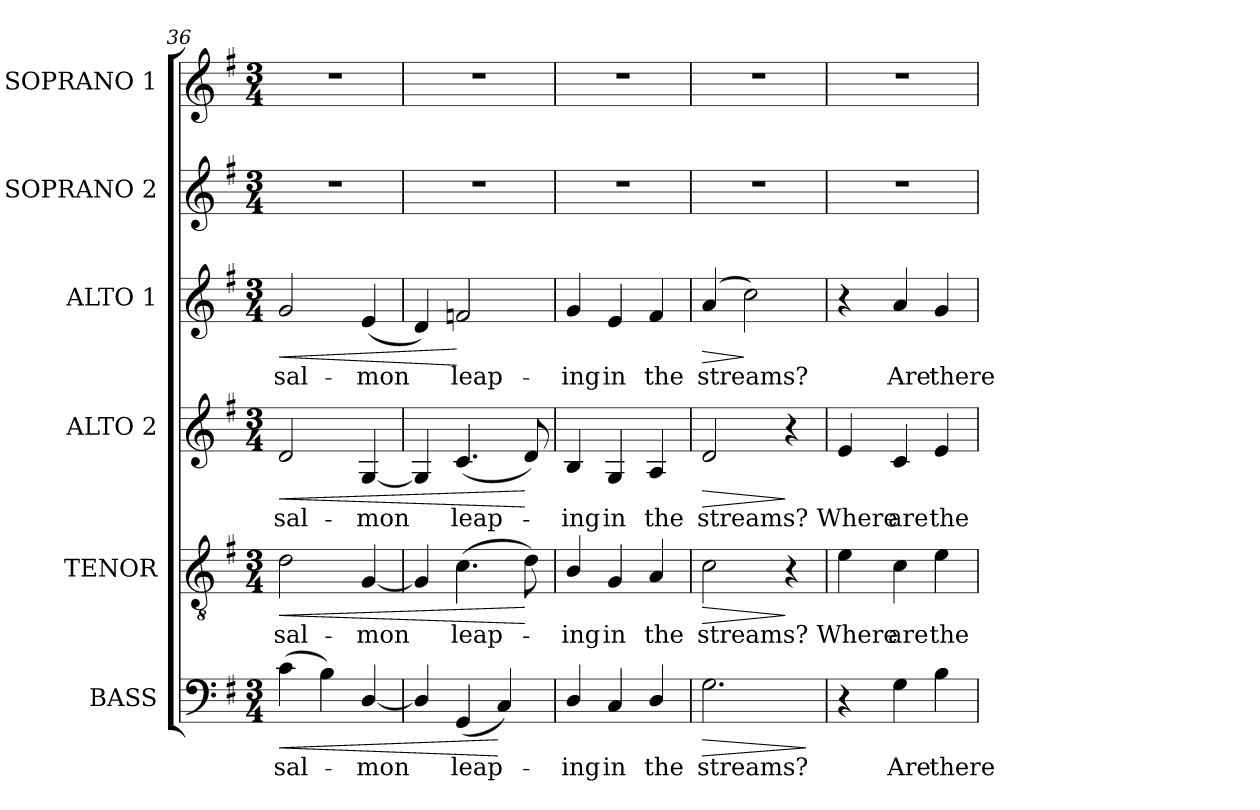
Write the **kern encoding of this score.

**kern	**text	**dynam	**kern	**text	**dynam	**kern	**text	**dynam	**kern	**text	**dynam	**kern	**kern
*part6	*part6	*part6	*part5	*part5	*part5	*part4	*part4	*part4	*part3	*part3	*part3	*part2	*part1
*staff6	*staff6	*staff6	*staff5	*staff5	*staff5	*staff4	*staff4	*staff4	*staff3	*staff3	*staff3	*staff2	*staff1
*I"BASS	*	*	*I"TENOR	*	*	*I"ALTO 2	*	*	*I"ALTO 1	*	*	*I"SOPRANO 2	*I"SOPRANO 1
*I'B.	*	*	*I'T.	*	*	*I'A.2	*	*	*I'A.1	*	*	*I'S.2	*I'S.1
*clefF4	*	*	*clefGv2	*	*	*clefG2	*	*	*clefG2	*	*	*clefG2	*clefG2
*	*	*	*ITrd7c12	*	*	*	*	*	*	*	*	*	*
*k[f#]	*	*	*k[f#]	*	*	*k[f#]	*	*	*k[f#]	*	*	*k[f#]	*k[f#]
*G:	*	*	*G:	*	*	*G:	*	*	*G:	*	*	*G:	*G:
*M3/4	*	*	*M3/4	*	*	*M3/4	*	*	*M3/4	*	*	*M3/4	*M3/4
=36	=36	=36	=36	=36	=36	=36	=36	=36	=36	=36	=36	=36	=36
!	!LO:LY:b:color=#000000	!LO:HP:b	!	!	!	!	!	!	!	!	!	!	!
!	!	!	!	!LO:LY:b:color=#000000	!LO:HP:b	!	!	!	!	!	!	!	!
!	!	!	!	!	!	!	!LO:LY:b:color=#000000	!LO:HP:b	!	!	!	!	!
!	!	!	!	!	!	!	!	!	!	!LO:LY:b:color=#000000	!LO:HP:b	!LO:N:vis=1	!LO:N:vis=1
(4ci\	sal-	<	2Di\	sal-	<	2di/	sal-	<	2gi/	sal-	<	2.r	2.r
4Bi\)	.	.	.	.	.	.	.	.	.	.	.	.	.
!	!LO:LY:b:color=#000000	!	!	!	!	!	!	!	!	!	!	!	!
!	!	!	!	!LO:LY:b:color=#000000	!	!	!	!	!	!	!	!	!
!	!	!	!	!	!	!	!LO:LY:b:color=#000000	!	!	!	!	!	!
!	!	!	!	!	!	!	!	!	!	!LO:LY:b:color=#000000	!	!	!
[4Di/	-mon	.	[4GGi/	-mon	.	[4Gi/	-mon	.	(4ei/	-mon	.	.	.
=37	=37	=37	=37	=37	=37	=37	=37	=37	=37	=37	=37	=37	=37
!	!	!	!	!	!	!	!	!	!	!	!	!LO:N:vis=1	!LO:N:vis=1
4Di/]	.	.	4GGi/]	.	.	4Gi/]	.	.	4di/)	.	.	2.r	2.r
!	!LO:LY:b:color=#000000	!	!	!	!	!	!	!	!	!	!	!	!
!	!	!	!	!LO:LY:b:color=#000000	!	!	!	!	!	!	!	!	!
!	!	!	!	!	!	!	!LO:LY:b:color=#000000	!	!	!	!	!	!
!	!	!	!	!	!	!	!	!	!	!LO:LY:b:color=#000000	!	!	!
(4GGi/	leap-	.	(4.Ci\	leap-	.	(4.ci/	leap-	.	2fni/	leap-	[	.	.
4Ci/)	.	[	.	.	.	.	.	.	.	.	.	.	.
.	.	.	8Di\)	.	[	8di/)	.	[	.	.	.	.	.
=38	=38	=38	=38	=38	=38	=38	=38	=38	=38	=38	=38	=38	=38
!	!LO:LY:b:color=#000000	!	!	!	!	!	!	!	!	!	!	!	!
!	!	!	!	!LO:LY:b:color=#000000	!	!	!	!	!	!	!	!	!
!	!	!	!	!	!	!	!LO:LY:b:color=#000000	!	!	!	!	!	!
!	!	!	!	!	!	!	!	!	!	!LO:LY:b:color=#000000	!	!LO:N:vis=1	!LO:N:vis=1
4Di/	-ing	.	4BBi/	-ing	.	4Bi/	-ing	.	4gi/	-ing	.	2.r	2.r
!	!LO:LY:b:color=#000000	!	!	!	!	!	!	!	!	!	!	!	!
!	!	!	!	!LO:LY:b:color=#000000	!	!	!	!	!	!	!	!	!
!	!	!	!	!	!	!	!LO:LY:b:color=#000000	!	!	!	!	!	!
!	!	!	!	!	!	!	!	!	!	!LO:LY:b:color=#000000	!	!	!
4Ci/	in	.	4GGi/	in	.	4Gi/	in	.	4ei/	in	.	.	.
!	!LO:LY:b:color=#000000	!	!	!	!	!	!	!	!	!	!	!	!
!	!	!	!	!LO:LY:b:color=#000000	!	!	!	!	!	!	!	!	!
!	!	!	!	!	!	!	!LO:LY:b:color=#000000	!	!	!	!	!	!
!	!	!	!	!	!	!	!	!	!	!LO:LY:b:color=#000000	!	!	!
4Di/	the	.	4AAi/	the	.	4Ai/	the	.	4f#i/	the	.	.	.
!!LO:PB:g=z
=39	=39	=39	=39	=39	=39	=39	=39	=39	=39	=39	=39	=39	=39
!	!LO:LY:b:color=#000000	!LO:HP:b	!	!	!	!	!	!	!	!	!	!	!
!	!	!	!	!LO:LY:b:color=#000000	!LO:HP:b	!	!	!	!	!	!	!	!
!	!	!	!	!	!	!	!LO:LY:b:color=#000000	!LO:HP:b	!	!	!	!	!
!	!	!	!	!	!	!	!	!	!	!LO:LY:b:color=#000000	!LO:HP:b	!LO:N:vis=1	!LO:N:vis=1
2.Gi\	streams?	>	2Ci\	streams?	>	2di/	streams?	>	(4ai/	streams?	>	2.r	2.r
.	.	.	.	.	.	.	.	.	2cci\)	.	]	.	.
.	.	.	4r	.	]	4r	.	]	.	.	.	.	.
.	.	]	.	.	.	.	.	.	.	.	.	.	.
=40	=40	=40	=40	=40	=40	=40	=40	=40	=40	=40	=40	=40	=40
!	!	!	!	!LO:LY:b:color=#000000	!	!	!	!	!	!	!	!	!
!	!	!	!	!	!	!	!LO:LY:b:color=#000000	!	!	!	!	!LO:N:vis=1	!LO:N:vis=1
4r	.	.	4Ei\	Where	.	4ei/	Where	.	4r	.	.	2.r	2.r
!	!LO:LY:b:color=#000000	!	!	!	!	!	!	!	!	!	!	!	!
!	!	!	!	!LO:LY:b:color=#000000	!	!	!	!	!	!	!	!	!
!	!	!	!	!	!	!	!LO:LY:b:color=#000000	!	!	!	!	!	!
!	!	!	!	!	!	!	!	!	!	!LO:LY:b:color=#000000	!	!	!
4Gi\	Are	.	4Ci\	are	.	4ci/	are	.	4ai/	Are	.	.	.
!	!LO:LY:b:color=#000000	!	!	!	!	!	!	!	!	!	!	!	!
!	!	!	!	!LO:LY:b:color=#000000	!	!	!	!	!	!	!	!	!
!	!	!	!	!	!	!	!LO:LY:b:color=#000000	!	!	!	!	!	!
!	!	!	!	!	!	!	!	!	!	!LO:LY:b:color=#000000	!	!	!
4Bi\	there	.	4Ei\	the	.	4ei/	the	.	4gi/	there	.	.	.
=	=	=	=	=	=	=	=	=	=	=	=	=	=
*-	*-	*-	*-	*-	*-	*-	*-	*-	*-	*-	*-	*-	*-
